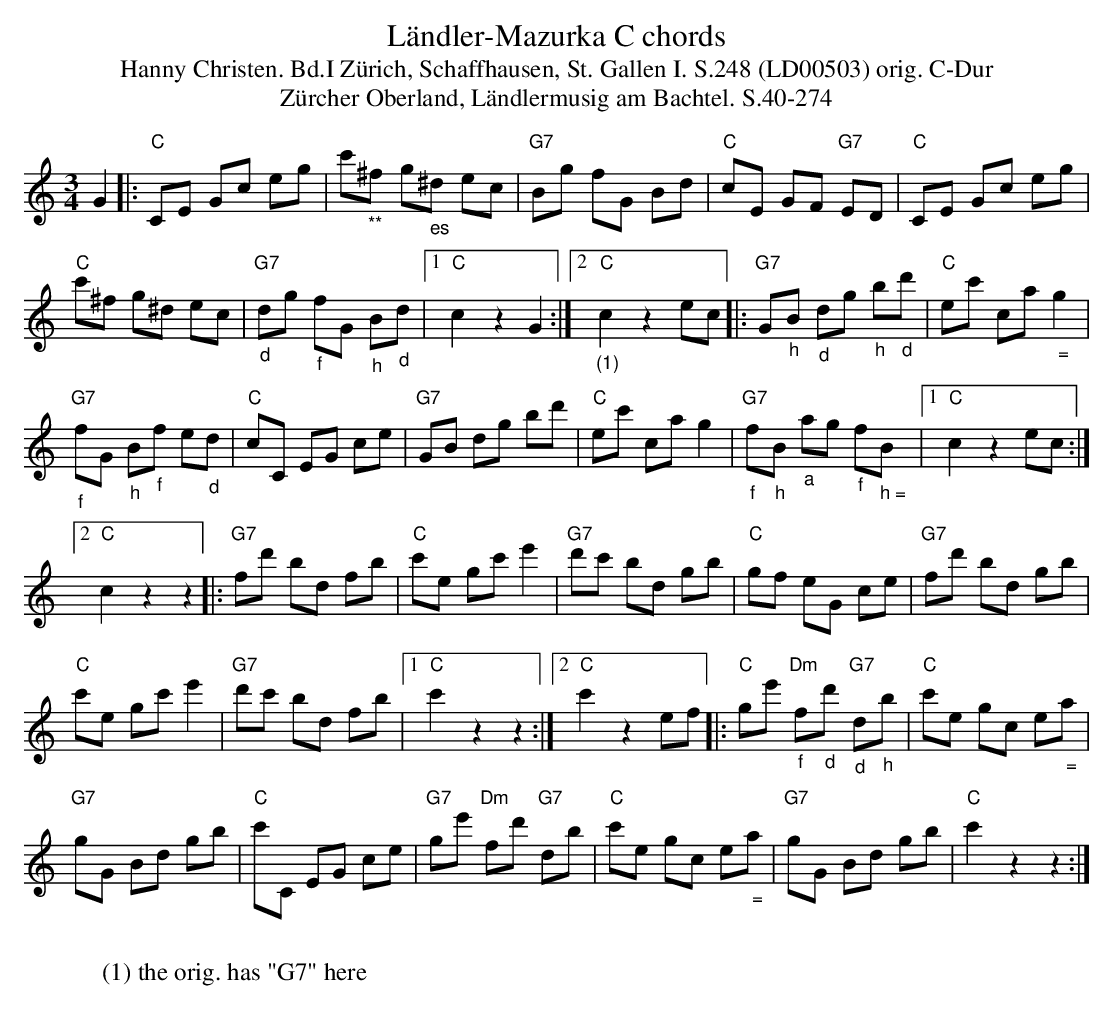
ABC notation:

X:1
T: L\"andler-Mazurka C chords
T:Hanny Christen. Bd.I Zürich, Schaffhausen, St. Gallen I. S.248 (LD00503) orig. C-Dur
T: Z\"urcher Oberland, L\"andlermusig am Bachtel. S.40-274
M:3/4
L:1/8
K:C %%MIDI gchordon
G2 |: "C"CE Gc eg | c'"_**"^f g"_es"^d ec | "G7"Bg fG Bd | "C"cE GF "G7"ED | "C"CE Gc eg |
"C"c'^f g^d ec | "G7""_d"dg "_f"fG "_h"B"_d"d |1 "C"c2z2G2 :|2 "C""_(1)"c2z2ec |: "G7"G"_h"B "_d"dg "_h"b"_d"d' | "C"ec' ca"_ ="g2 |
"G7""_f"fG "_h"B"_f"f e"_d"d | "C"cC EG ce | "G7"GB dg bd' | "C"ec' cag2 | "G7""_f"f"_h"B "_a"ag "_f"f"_ h ="B |1 "C"c2z2ec :|2
"C"c2z2z2 |: "G7"fd' bd fb | "C"c'e gc' e'2 | "G7"d'c' bd gb | "C"gf eG ce | "G7"fd' bd gb |
"C"c'e gc' e'2 | "G7"d'c' bd fb |1 "C"c'2z2z2 :|2 "C"c'2z2ef |: "C"ge' "Dm""_f"f"_d"d' "G7""_d"d"_h"b | "C"c'e gc e"_ ="a |
"G7"gG Bd gb | "C"c'C EG ce | "G7"ge' "Dm"fd' "G7"db | "C"c'e gc e"_ ="a | "G7"gG Bd gb | "C"c'2z2z2 :|
W:
W: (1) the orig. has "G7" here
